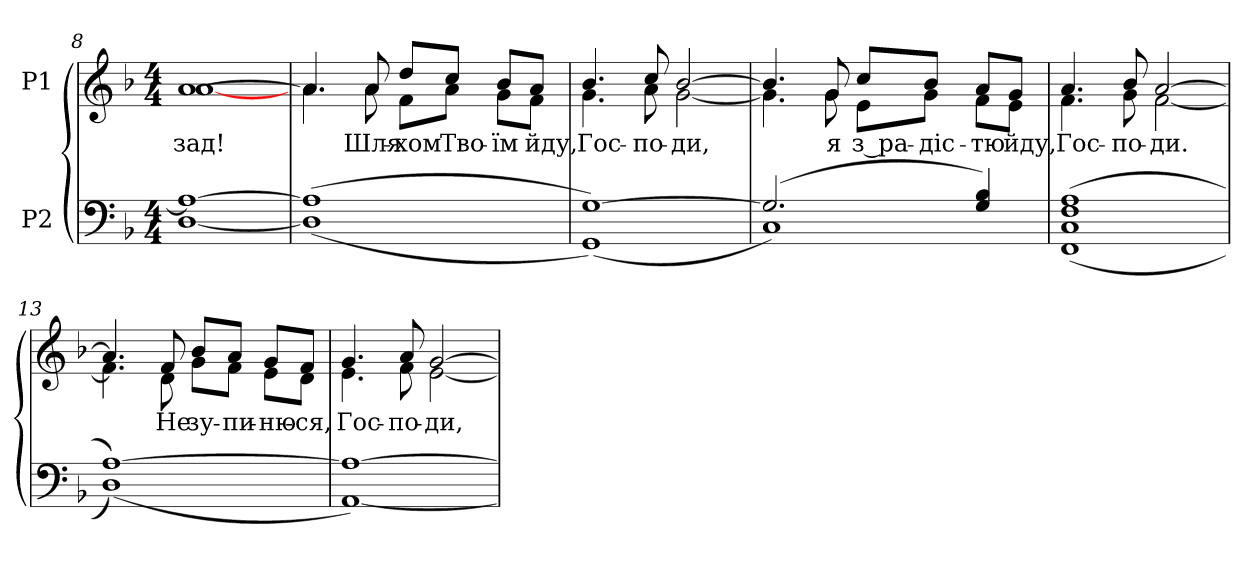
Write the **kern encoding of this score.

**kern	**kern	**text
*part2	*part1	*part1
*staff2	*staff1	*staff1
*I"P2	*I"P1	*
*clefF4	*clefG2	*
*k[b-]	*k[b-]	*
*F:	*F:	*
*M4/4	*M4/4	*
=8	=8	=8
*^	*	*
!	!	!	!LO:LY:b:color=#000000
*	*	*^	*
1Ai_>	[<1Di	[>1ai	[<1ai	-зад!
!!LO:LB:g=z	!!
=9	=9	=9	=9	=9
(1Ai]	(1Di]	4.ai/]	4.ai\	.
!	!	!	!	!LO:LY:b:color=#000000
.	.	8ai/	8ai\	Шля-
!	!	!	!	!LO:LY:b:color=#000000
.	.	8ddi/L	8fi\L	-хом
!	!	!	!	!LO:LY:b:color=#000000
.	.	8cci/J	8ai\J	Тво-
!	!	!	!	!LO:LY:b:color=#000000
.	.	8b-i/L	8gi\L	-їм
!	!	!	!	!LO:LY:b:color=#000000
.	.	8ai/J	8fi\J	йду,
=10	=10	=10	=10	=10
!	!	!	!	!LO:LY:b:color=#000000
[>1Gi)	(1GGi)	4.b-i/	4.gi\	Гос-
!	!	!	!	!LO:LY:b:color=#000000
.	.	8cci/	8ai\	-по-
!	!	!	!	!LO:LY:b:color=#000000
.	.	[>2b-i/	[<2gi\	-ди,
=11	=11	=11	=11	=11
(2.Gi/]	1Ci)	4.b-i/]	4.gi\]	.
!	!	!	!	!LO:LY:b:color=#000000
.	.	8gi/	8gi\	я
!	!	!	!	!LO:LY:b:color=#000000
.	.	8cci/L	8ei\L	з ра-
!	!	!	!	!LO:LY:b:color=#000000
.	.	8b-i/J	8gi\J	-діс-
!	!	!	!	!LO:LY:b:color=#000000
4Gi/ 4B-i)	.	8ai/L	8fi\L	-тю
!	!	!	!	!LO:LY:b:color=#000000
.	.	8gi/J	8ei\J	йду,
=12	=12	=12	=12	=12
!	!	!	!	!LO:LY:b:color=#000000
(1Fi 1Ai	(1FFi 1Ci	4.ai/	4.fi\	Гос-
!	!	!	!	!LO:LY:b:color=#000000
.	.	8b-i/	8gi\	-по-
!	!	!	!	!LO:LY:b:color=#000000
.	.	[>2ai/	[<2fi\	-ди.
!!LO:LB:g=z	!!
=13	=13	=13	=13	=13
[>1Ai)	(1Di)	4.ai/]	4.fi\]	.
!	!	!	!	!LO:LY:b:color=#000000
.	.	8fi/	8di\	Не
!	!	!	!	!LO:LY:b:color=#000000
.	.	8b-i/L	8gi\L	зу-
!	!	!	!	!LO:LY:b:color=#000000
.	.	8ai/J	8fi\J	-пи-
!	!	!	!	!LO:LY:b:color=#000000
.	.	8gi/L	8ei\L	-ню-
!	!	!	!	!LO:LY:b:color=#000000
.	.	8fi/J	8di\J	-ся,
=14	=14	=14	=14	=14
!	!	!	!	!LO:LY:b:color=#000000
1Ai_>	[<1AAi)	4.gi/	4.ei\	Гос-
!	!	!	!	!LO:LY:b:color=#000000
.	.	8ai/	8fi\	-по-
!	!	!	!	!LO:LY:b:color=#000000
.	.	[>2gi/	[<2ei\	-ди,
*v	*v	*	*	*
*	*v	*v	*
=	=	=
*-	*-	*-
